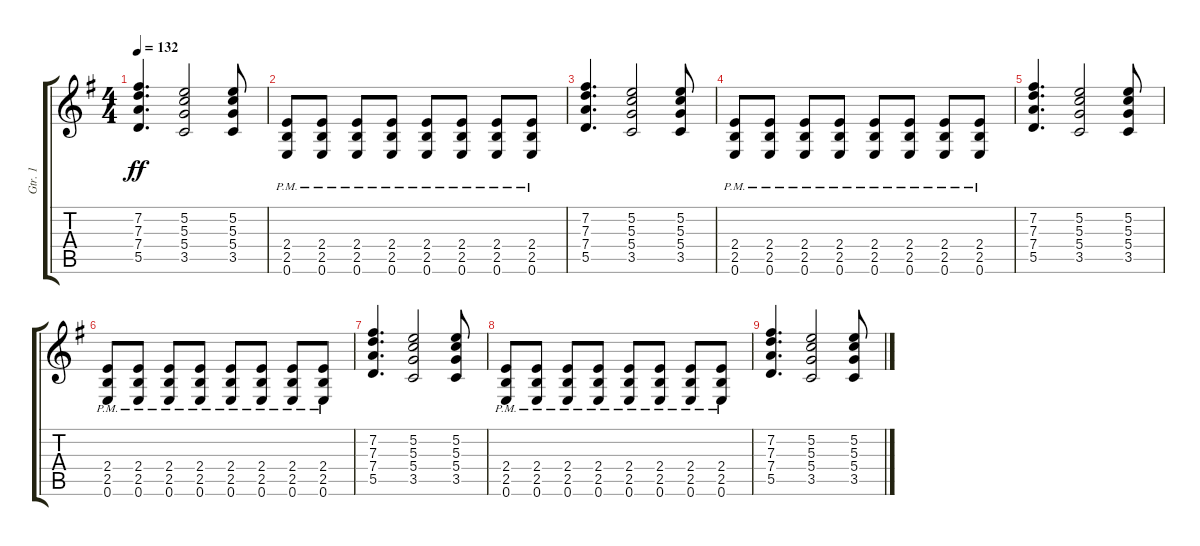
\track ("Gtr. 1" "Gtr. 1") {instrument distortionguitar}
\staff {score tabs}
\tuning (E4 B3 G3 D3 A2 E2) {hide}
\ts (4 4)
\tempo 132
\clef g2
\ks g
(7.2 7.3 7.4 5.5).4{d dy ff} (5.2 5.3 5.4 3.5).2 (5.2 5.3 5.4 3.5).8 |
(2.4{pm} 2.5{pm} 0.6{pm}).8 (2.4{pm} 2.5{pm} 0.6{pm}).8 (2.4{pm} 2.5{pm} 0.6{pm}).8 (2.4{pm} 2.5{pm} 0.6{pm}).8 (2.4{pm} 2.5{pm} 0.6{pm}).8 (2.4{pm} 2.5{pm} 0.6{pm}).8 (2.4{pm} 2.5{pm} 0.6{pm}).8 (2.4{pm} 2.5{pm} 0.6{pm}).8 |
(7.2 7.3 7.4 5.5).4{d} (5.2 5.3 5.4 3.5).2 (5.2 5.3 5.4 3.5).8 |
(2.4{pm} 2.5{pm} 0.6{pm}).8 (2.4{pm} 2.5{pm} 0.6{pm}).8 (2.4{pm} 2.5{pm} 0.6{pm}).8 (2.4{pm} 2.5{pm} 0.6{pm}).8 (2.4{pm} 2.5{pm} 0.6{pm}).8 (2.4{pm} 2.5{pm} 0.6{pm}).8 (2.4{pm} 2.5{pm} 0.6{pm}).8 (2.4{pm} 2.5{pm} 0.6{pm}).8 |
(7.2 7.3 7.4 5.5).4{d} (5.2 5.3 5.4 3.5).2 (5.2 5.3 5.4 3.5).8 |
(2.4{pm} 2.5{pm} 0.6{pm}).8 (2.4{pm} 2.5{pm} 0.6{pm}).8 (2.4{pm} 2.5{pm} 0.6{pm}).8 (2.4{pm} 2.5{pm} 0.6{pm}).8 (2.4{pm} 2.5{pm} 0.6{pm}).8 (2.4{pm} 2.5{pm} 0.6{pm}).8 (2.4{pm} 2.5{pm} 0.6{pm}).8 (2.4{pm} 2.5{pm} 0.6{pm}).8 |
(7.2 7.3 7.4 5.5).4{d} (5.2 5.3 5.4 3.5).2 (5.2 5.3 5.4 3.5).8 |
(2.4{pm} 2.5{pm} 0.6{pm}).8 (2.4{pm} 2.5{pm} 0.6{pm}).8 (2.4{pm} 2.5{pm} 0.6{pm}).8 (2.4{pm} 2.5{pm} 0.6{pm}).8 (2.4{pm} 2.5{pm} 0.6{pm}).8 (2.4{pm} 2.5{pm} 0.6{pm}).8 (2.4{pm} 2.5{pm} 0.6{pm}).8 (2.4{pm} 2.5{pm} 0.6{pm}).8 |
(7.2 7.3 7.4 5.5).4{d} (5.2 5.3 5.4 3.5).2 (5.2 5.3 5.4 3.5).8
